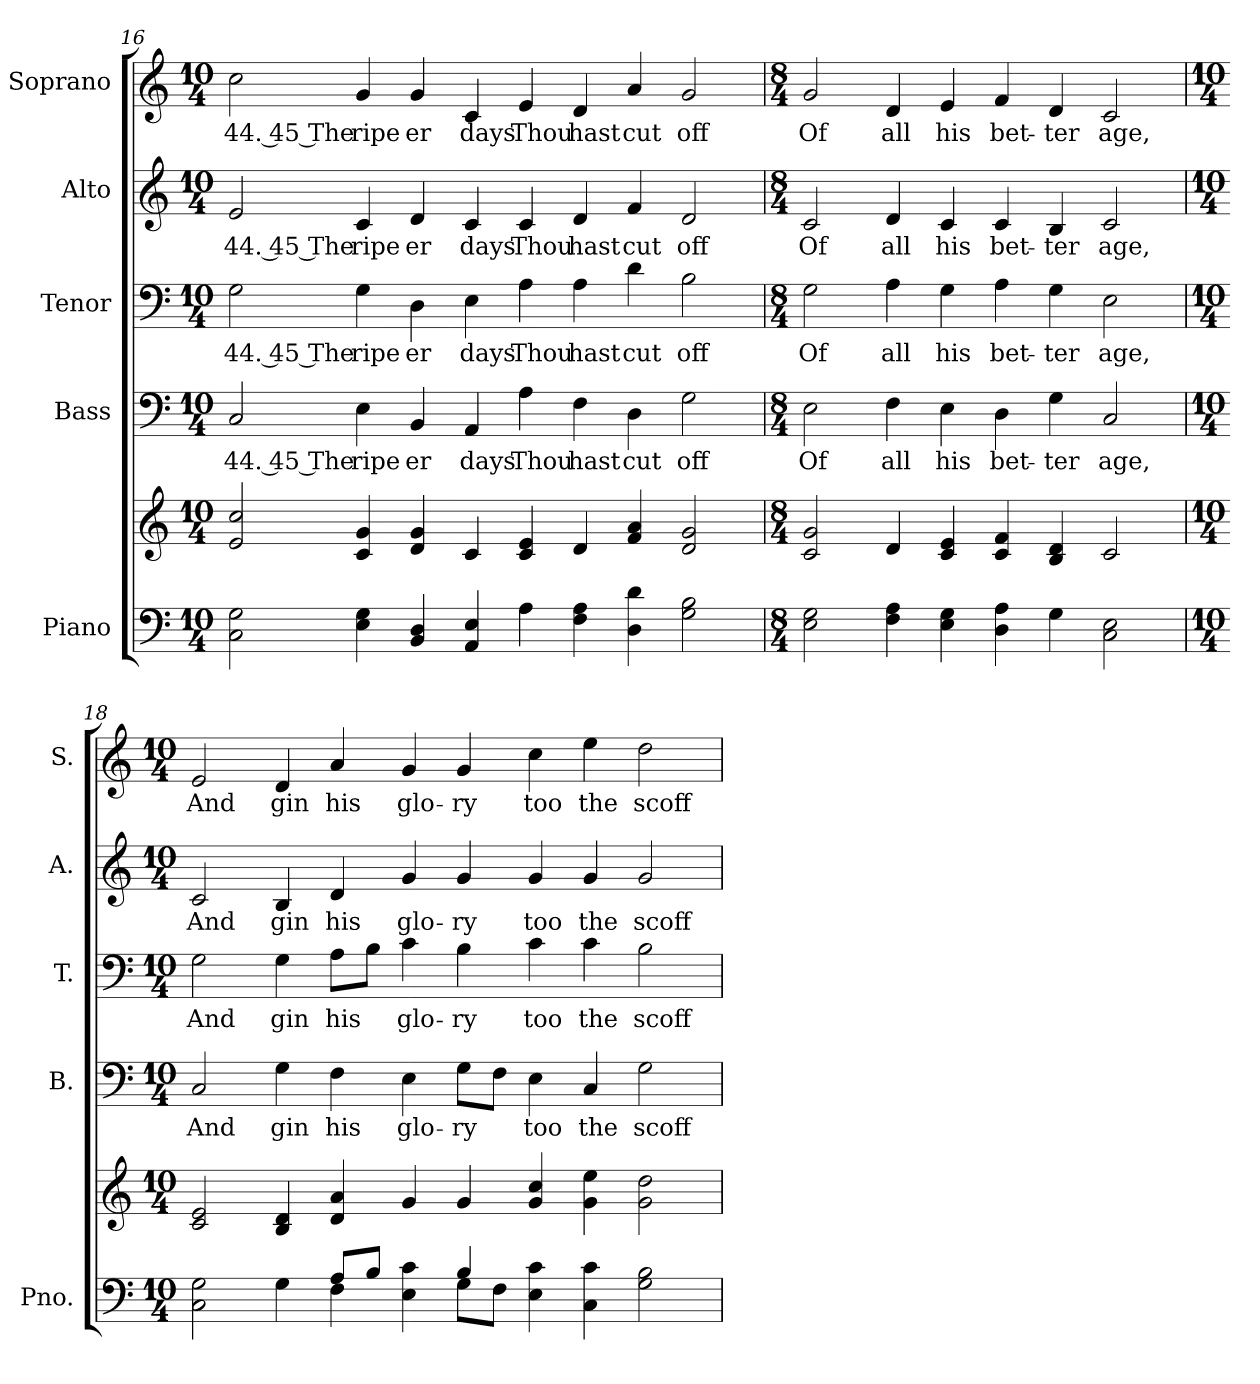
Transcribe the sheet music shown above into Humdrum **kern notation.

**kern	**kern	**kern	**text	**kern	**text	**kern	**text	**kern	**text
*part5	*part5	*part4	*part4	*part3	*part3	*part2	*part2	*part1	*part1
*staff6	*staff5	*staff4	*staff4	*staff3	*staff3	*staff2	*staff2	*staff1	*staff1
*I"Piano	*	*I"Bass	*	*I"Tenor	*	*I"Alto	*	*I"Soprano	*
*I'Pno.	*	*I'B.	*	*I'T.	*	*I'A.	*	*I'S.	*
*clefF4	*clefG2	*clefF4	*	*clefF4	*	*clefG2	*	*clefG2	*
*k[]	*k[]	*k[]	*	*k[]	*	*k[]	*	*k[]	*
*C:	*C:	*C:	*	*C:	*	*C:	*	*C:	*
*M10/4	*M10/4	*M10/4	*	*M10/4	*	*M10/4	*	*M10/4	*
=16	=16	=16	=16	=16	=16	=16	=16	=16	=16
!	!	!	!LO:LY:b:color=#000000	!	!	!	!	!	!
!	!	!	!	!	!LO:LY:b:color=#000000	!	!	!	!
!	!	!	!	!	!	!	!LO:LY:b:color=#000000	!	!
!	!	!	!	!	!	!	!	!	!LO:LY:b:color=#000000
2Ci\ 2Gi	2ei/ 2cci	2Ci/	44. 45 The	2Gi\	44. 45 The	2ei/	44. 45 The	2cci\	44. 45 The
!	!	!	!LO:LY:b:color=#000000	!	!	!	!	!	!
!	!	!	!	!	!LO:LY:b:color=#000000	!	!	!	!
!	!	!	!	!	!	!	!LO:LY:b:color=#000000	!	!
!	!	!	!	!	!	!	!	!	!LO:LY:b:color=#000000
4Ei\ 4Gi	4ci/ 4gi	4Ei\	ripe	4Gi\	ripe	4ci/	ripe	4gi/	ripe
!	!	!	!LO:LY:b:color=#000000	!	!	!	!	!	!
!	!	!	!	!	!LO:LY:b:color=#000000	!	!	!	!
!	!	!	!	!	!	!	!LO:LY:b:color=#000000	!	!
!	!	!	!	!	!	!	!	!	!LO:LY:b:color=#000000
4BBi/ 4Di	4di/ 4gi	4BBi/	er	4Di\	er	4di/	er	4gi/	er
!	!	!	!LO:LY:b:color=#000000	!	!	!	!	!	!
!	!	!	!	!	!LO:LY:b:color=#000000	!	!	!	!
!	!	!	!	!	!	!	!LO:LY:b:color=#000000	!	!
!	!	!	!	!	!	!	!	!	!LO:LY:b:color=#000000
4AAi/ 4Ei	4ci/	4AAi/	days	4Ei\	days	4ci/	days	4ci/	days
!	!	!	!LO:LY:b:color=#000000	!	!	!	!	!	!
!	!	!	!	!	!LO:LY:b:color=#000000	!	!	!	!
!	!	!	!	!	!	!	!LO:LY:b:color=#000000	!	!
!	!	!	!	!	!	!	!	!	!LO:LY:b:color=#000000
4Ai\	4ci/ 4ei	4Ai\	Thou	4Ai\	Thou	4ci/	Thou	4ei/	Thou
!	!	!	!LO:LY:b:color=#000000	!	!	!	!	!	!
!	!	!	!	!	!LO:LY:b:color=#000000	!	!	!	!
!	!	!	!	!	!	!	!LO:LY:b:color=#000000	!	!
!	!	!	!	!	!	!	!	!	!LO:LY:b:color=#000000
4Fi\ 4Ai	4di/	4Fi\	hast	4Ai\	hast	4di/	hast	4di/	hast
!	!	!	!LO:LY:b:color=#000000	!	!	!	!	!	!
!	!	!	!	!	!LO:LY:b:color=#000000	!	!	!	!
!	!	!	!	!	!	!	!LO:LY:b:color=#000000	!	!
!	!	!	!	!	!	!	!	!	!LO:LY:b:color=#000000
4Di\ 4di	4fi/ 4ai	4Di\	cut	4di\	cut	4fi/	cut	4ai/	cut
!	!	!	!LO:LY:b:color=#000000	!	!	!	!	!	!
!	!	!	!	!	!LO:LY:b:color=#000000	!	!	!	!
!	!	!	!	!	!	!	!LO:LY:b:color=#000000	!	!
!	!	!	!	!	!	!	!	!	!LO:LY:b:color=#000000
2Gi\ 2Bi	2di/ 2gi	2Gi\	off	2Bi\	off	2di/	off	2gi/	off
!!LO:PB:g=z
=17	=17	=17	=17	=17	=17	=17	=17	=17	=17
*M8/4	*M8/4	*M8/4	*	*M8/4	*	*M8/4	*	*M8/4	*
!	!	!	!LO:LY:b:color=#000000	!	!	!	!	!	!
!	!	!	!	!	!LO:LY:b:color=#000000	!	!	!	!
!	!	!	!	!	!	!	!LO:LY:b:color=#000000	!	!
!	!	!	!	!	!	!	!	!	!LO:LY:b:color=#000000
2Ei\ 2Gi	2ci/ 2gi	2Ei\	Of	2Gi\	Of	2ci/	Of	2gi/	Of
!	!	!	!LO:LY:b:color=#000000	!	!	!	!	!	!
!	!	!	!	!	!LO:LY:b:color=#000000	!	!	!	!
!	!	!	!	!	!	!	!LO:LY:b:color=#000000	!	!
!	!	!	!	!	!	!	!	!	!LO:LY:b:color=#000000
4Fi\ 4Ai	4di/	4Fi\	all	4Ai\	all	4di/	all	4di/	all
!	!	!	!LO:LY:b:color=#000000	!	!	!	!	!	!
!	!	!	!	!	!LO:LY:b:color=#000000	!	!	!	!
!	!	!	!	!	!	!	!LO:LY:b:color=#000000	!	!
!	!	!	!	!	!	!	!	!	!LO:LY:b:color=#000000
4Ei\ 4Gi	4ci/ 4ei	4Ei\	his	4Gi\	his	4ci/	his	4ei/	his
!	!	!	!LO:LY:b:color=#000000	!	!	!	!	!	!
!	!	!	!	!	!LO:LY:b:color=#000000	!	!	!	!
!	!	!	!	!	!	!	!LO:LY:b:color=#000000	!	!
!	!	!	!	!	!	!	!	!	!LO:LY:b:color=#000000
4Di\ 4Ai	4ci/ 4fi	4Di\	bet-	4Ai\	bet-	4ci/	bet-	4fi/	bet-
!	!	!	!LO:LY:b:color=#000000	!	!	!	!	!	!
!	!	!	!	!	!LO:LY:b:color=#000000	!	!	!	!
!	!	!	!	!	!	!	!LO:LY:b:color=#000000	!	!
!	!	!	!	!	!	!	!	!	!LO:LY:b:color=#000000
4Gi\	4Bi/ 4di	4Gi\	-ter	4Gi\	-ter	4Bi/	-ter	4di/	-ter
!	!	!	!LO:LY:b:color=#000000	!	!	!	!	!	!
!	!	!	!	!	!LO:LY:b:color=#000000	!	!	!	!
!	!	!	!	!	!	!	!LO:LY:b:color=#000000	!	!
!	!	!	!	!	!	!	!	!	!LO:LY:b:color=#000000
2Ci\ 2Ei	2ci/	2Ci/	age,	2Ei\	age,	2ci/	age,	2ci/	age,
=18	=18	=18	=18	=18	=18	=18	=18	=18	=18
*M10/4	*M10/4	*M10/4	*	*M10/4	*	*M10/4	*	*M10/4	*
*^	*	*	*	*	*	*	*	*	*
!	!	!	!	!LO:LY:b:color=#000000	!	!	!	!	!	!
!	!	!	!	!	!	!LO:LY:b:color=#000000	!	!	!	!
!	!	!	!	!	!	!	!	!LO:LY:b:color=#000000	!	!
!	!	!	!	!	!	!	!	!	!	!LO:LY:b:color=#000000
2Ci\ 2Gi	2ryy	2ci/ 2ei	2Ci/	And	2Gi\	And	2ci/	And	2ei/	And
!	!	!	!	!LO:LY:b:color=#000000	!	!	!	!	!	!
!	!	!	!	!	!	!LO:LY:b:color=#000000	!	!	!	!
!	!	!	!	!	!	!	!	!LO:LY:b:color=#000000	!	!
!	!	!	!	!	!	!	!	!	!	!LO:LY:b:color=#000000
4Gi\	4ryy	4Bi/ 4di	4Gi\	gin	4Gi\	gin	4Bi/	gin	4di/	gin
!	!	!	!	!LO:LY:b:color=#000000	!	!	!	!	!	!
!	!	!	!	!	!	!LO:LY:b:color=#000000	!	!	!	!
!	!	!	!	!	!	!	!	!LO:LY:b:color=#000000	!	!
!	!	!	!	!	!	!	!	!	!	!LO:LY:b:color=#000000
8Ai/L	4Fi\	4di/ 4ai	4Fi\	his	8Ai\L	his	4di/	his	4ai/	his
8Bi/J	.	.	.	.	8Bi\J	.	.	.	.	.
!	!	!	!	!LO:LY:b:color=#000000	!	!	!	!	!	!
!	!	!	!	!	!	!LO:LY:b:color=#000000	!	!	!	!
!	!	!	!	!	!	!	!	!LO:LY:b:color=#000000	!	!
!	!	!	!	!	!	!	!	!	!	!LO:LY:b:color=#000000
4Ei\ 4ci	4ryy	4gi/	4Ei\	glo-	4ci\	glo-	4gi/	glo-	4gi/	glo-
!	!	!	!	!LO:LY:b:color=#000000	!	!	!	!	!	!
!	!	!	!	!	!	!LO:LY:b:color=#000000	!	!	!	!
!	!	!	!	!	!	!	!	!LO:LY:b:color=#000000	!	!
!	!	!	!	!	!	!	!	!	!	!LO:LY:b:color=#000000
4Bi/	8Gi\L	4gi/	8Gi\L	-ry	4Bi\	-ry	4gi/	-ry	4gi/	-ry
.	8Fi\J	.	8Fi\J	.	.	.	.	.	.	.
!	!	!	!	!LO:LY:b:color=#000000	!	!	!	!	!	!
!	!	!	!	!	!	!LO:LY:b:color=#000000	!	!	!	!
!	!	!	!	!	!	!	!	!LO:LY:b:color=#000000	!	!
!	!	!	!	!	!	!	!	!	!	!LO:LY:b:color=#000000
4Ei\ 4ci	2ryy	4gi/ 4cci	4Ei\	too	4ci\	too	4gi/	too	4cci\	too
!	!	!	!	!LO:LY:b:color=#000000	!	!	!	!	!	!
!	!	!	!	!	!	!LO:LY:b:color=#000000	!	!	!	!
!	!	!	!	!	!	!	!	!LO:LY:b:color=#000000	!	!
!	!	!	!	!	!	!	!	!	!	!LO:LY:b:color=#000000
4Ci\ 4ci	.	4gi\ 4eei	4Ci/	the	4ci\	the	4gi/	the	4eei\	the
!	!	!	!	!LO:LY:b:color=#000000	!	!	!	!	!	!
!	!	!	!	!	!	!LO:LY:b:color=#000000	!	!	!	!
!	!	!	!	!	!	!	!	!LO:LY:b:color=#000000	!	!
!	!	!	!	!	!	!	!	!	!	!LO:LY:b:color=#000000
2Gi\ 2Bi	2ryy	2gi\ 2ddi	2Gi\	scoff	2Bi\	scoff	2gi/	scoff	2ddi\	scoff
*v	*v	*	*	*	*	*	*	*	*	*
=	=	=	=	=	=	=	=	=	=
*-	*-	*-	*-	*-	*-	*-	*-	*-	*-
